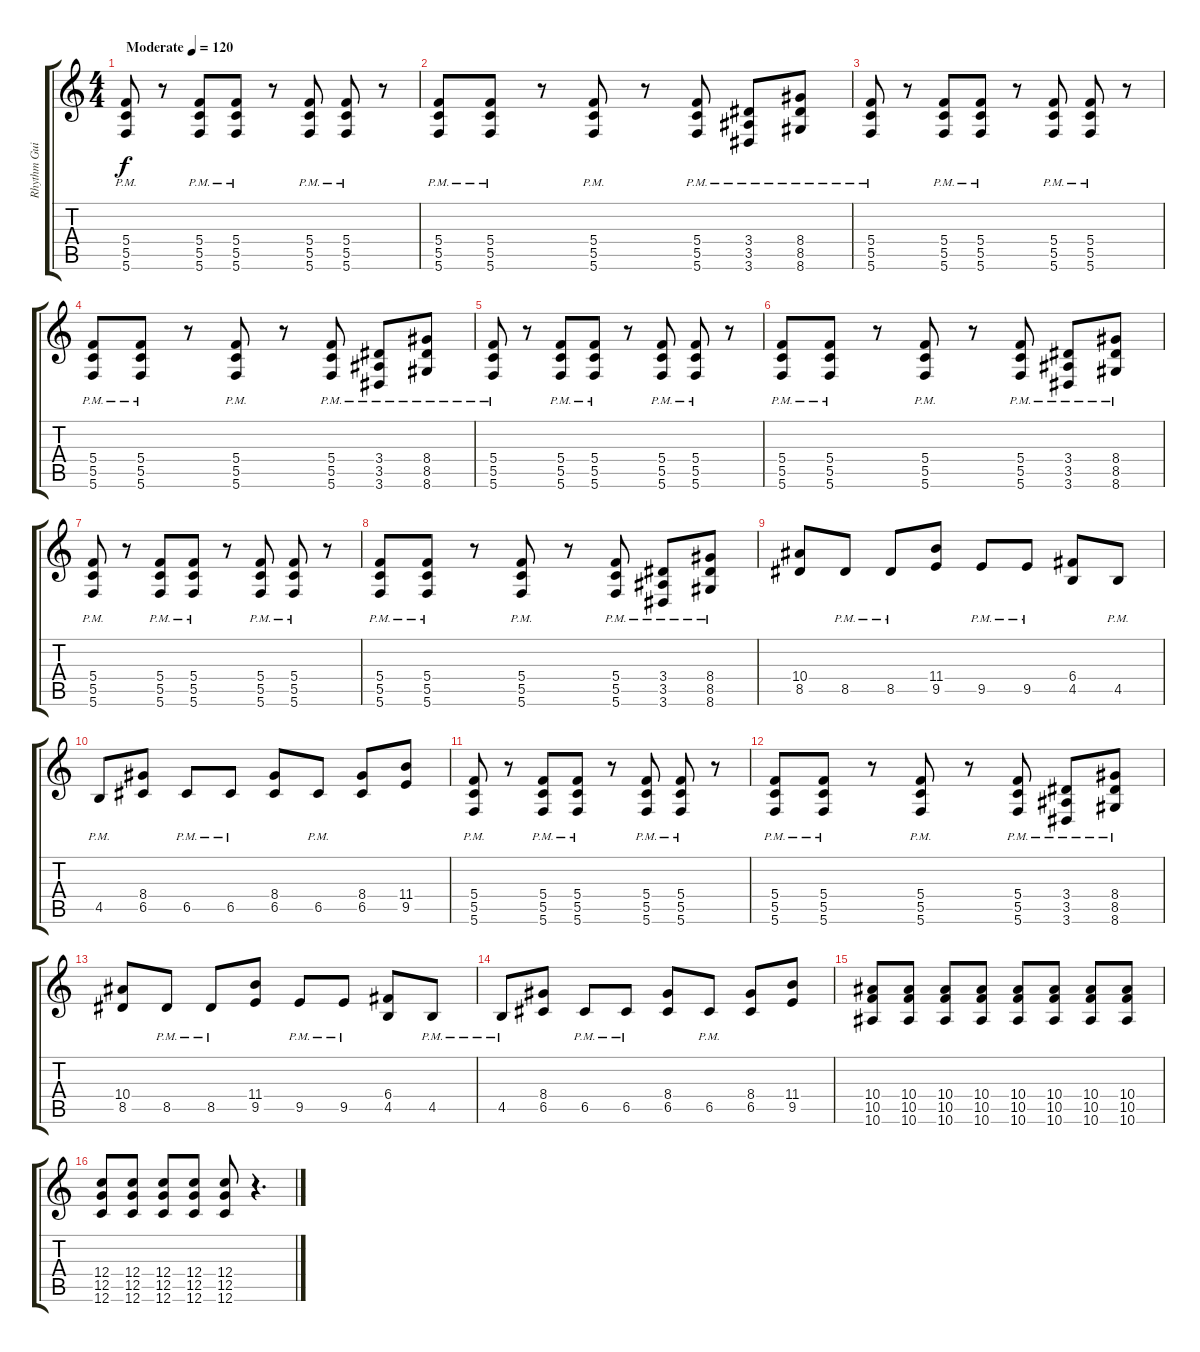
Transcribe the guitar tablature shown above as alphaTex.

\track ("Rhythm Guitar" "Rhythm Gui") {instrument distortionguitar}
\staff {score tabs}
\tuning (D4 A3 F3 C3 G2 C2) {hide}
\ts (4 4)
\tempo (120 "Moderate")
\clef g2
\ks c
(5.4{pm} 5.5{pm} 5.6{pm}).8{dy f instrument distortionguitar} r.8 (5.4{pm} 5.5{pm} 5.6{pm}).8 (5.4{pm} 5.5{pm} 5.6{pm}).8 r.8 (5.4{pm} 5.5{pm} 5.6{pm}).8 (5.4{pm} 5.5{pm} 5.6{pm}).8 r.8 |
(5.4{pm} 5.5{pm} 5.6{pm}).8 (5.4{pm} 5.5{pm} 5.6{pm}).8 r.8 (5.4{pm} 5.5{pm} 5.6{pm}).8 r.8 (5.4{pm} 5.5{pm} 5.6{pm}).8 (3.4{pm} 3.5{pm} 3.6{pm}).8 (8.4{pm} 8.5{pm} 8.6{pm}).8 |
(5.4{pm} 5.5{pm} 5.6{pm}).8 r.8 (5.4{pm} 5.5{pm} 5.6{pm}).8 (5.4{pm} 5.5{pm} 5.6{pm}).8 r.8 (5.4{pm} 5.5{pm} 5.6{pm}).8 (5.4{pm} 5.5{pm} 5.6{pm}).8 r.8 |
(5.4{pm} 5.5{pm} 5.6{pm}).8 (5.4{pm} 5.5{pm} 5.6{pm}).8 r.8 (5.4{pm} 5.5{pm} 5.6{pm}).8 r.8 (5.4{pm} 5.5{pm} 5.6{pm}).8 (3.4{pm} 3.5{pm} 3.6{pm}).8 (8.4{pm} 8.5{pm} 8.6{pm}).8 |
(5.4{pm} 5.5{pm} 5.6{pm}).8 r.8 (5.4{pm} 5.5{pm} 5.6{pm}).8 (5.4{pm} 5.5{pm} 5.6{pm}).8 r.8 (5.4{pm} 5.5{pm} 5.6{pm}).8 (5.4{pm} 5.5{pm} 5.6{pm}).8 r.8 |
(5.4{pm} 5.5{pm} 5.6{pm}).8 (5.4{pm} 5.5{pm} 5.6{pm}).8 r.8 (5.4{pm} 5.5{pm} 5.6{pm}).8 r.8 (5.4{pm} 5.5{pm} 5.6{pm}).8 (3.4{pm} 3.5{pm} 3.6{pm}).8 (8.4{pm} 8.5{pm} 8.6{pm}).8 |
(5.4{pm} 5.5{pm} 5.6{pm}).8 r.8 (5.4{pm} 5.5{pm} 5.6{pm}).8 (5.4{pm} 5.5{pm} 5.6{pm}).8 r.8 (5.4{pm} 5.5{pm} 5.6{pm}).8 (5.4{pm} 5.5{pm} 5.6{pm}).8 r.8 |
(5.4{pm} 5.5{pm} 5.6{pm}).8 (5.4{pm} 5.5{pm} 5.6{pm}).8 r.8 (5.4{pm} 5.5{pm} 5.6{pm}).8 r.8 (5.4{pm} 5.5{pm} 5.6{pm}).8 (3.4{pm} 3.5{pm} 3.6{pm}).8 (8.4{pm} 8.5{pm} 8.6{pm}).8 |
(10.4 8.5).8 8.5{pm}.8 8.5{pm}.8 (11.4 9.5).8 9.5{pm}.8 9.5{pm}.8 (6.4 4.5).8 4.5{pm}.8 |
4.5{pm}.8 (8.4 6.5).8 6.5{pm}.8 6.5{pm}.8 (8.4 6.5).8 6.5{pm}.8 (8.4 6.5).8 (11.4 9.5).8 |
(5.4{pm} 5.5{pm} 5.6{pm}).8 r.8 (5.4{pm} 5.5{pm} 5.6{pm}).8 (5.4{pm} 5.5{pm} 5.6{pm}).8 r.8 (5.4{pm} 5.5{pm} 5.6{pm}).8 (5.4{pm} 5.5{pm} 5.6{pm}).8 r.8 |
(5.4{pm} 5.5{pm} 5.6{pm}).8 (5.4{pm} 5.5{pm} 5.6{pm}).8 r.8 (5.4{pm} 5.5{pm} 5.6{pm}).8 r.8 (5.4{pm} 5.5{pm} 5.6{pm}).8 (3.4{pm} 3.5{pm} 3.6{pm}).8 (8.4{pm} 8.5{pm} 8.6{pm}).8 |
(10.4 8.5).8 8.5{pm}.8 8.5{pm}.8 (11.4 9.5).8 9.5{pm}.8 9.5{pm}.8 (6.4 4.5).8 4.5{pm}.8 |
4.5{pm}.8 (8.4 6.5).8 6.5{pm}.8 6.5{pm}.8 (8.4 6.5).8 6.5{pm}.8 (8.4 6.5).8 (11.4 9.5).8 |
(10.4 10.5 10.6).8 (10.4 10.5 10.6).8 (10.4 10.5 10.6).8 (10.4 10.5 10.6).8 (10.4 10.5 10.6).8 (10.4 10.5 10.6).8 (10.4 10.5 10.6).8 (10.4 10.5 10.6).8 |
(12.4 12.5 12.6).8 (12.4 12.5 12.6).8 (12.4 12.5 12.6).8 (12.4 12.5 12.6).8 (12.4 12.5 12.6).8 r.4{d}
